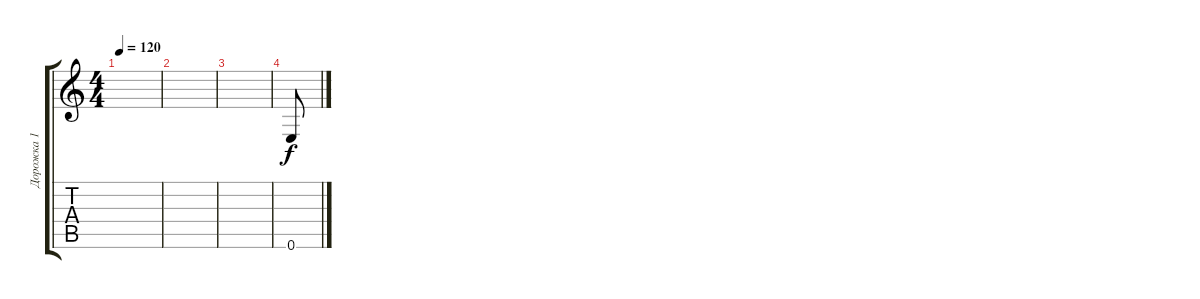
\track ("Дорожка 1" "Дорожка 1") {instrument distortionguitar}
\staff {score tabs}
\tuning (E4 B3 G3 D3 A2 E2) {hide}
\ts (4 4)
\tempo 120
\clef g2
\ks c
|
|
|
0.6.8
